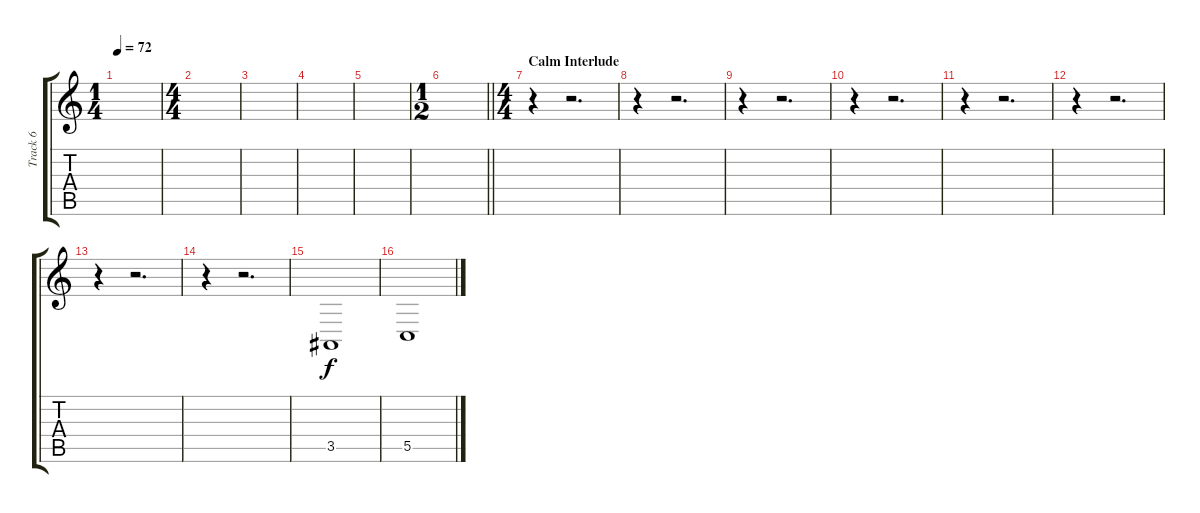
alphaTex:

\track ("Track 6" "Track 6") {instrument stringensemble1}
\staff {score tabs}
\tuning (D4 A3 F3 C3 G2 C2) {hide}
\ts (1 4)
\tempo 72
\clef g2
\ks c
|
\ts (4 4)
|
|
|
|
\ts (1 2)
\barLineRight lightlight
|
\ts (4 4)
\section ("" "Calm Interlude")
r.4 r.2{d} |
r.4 r.2{d} |
r.4 r.2{d} |
r.4 r.2{d} |
r.4 r.2{d} |
r.4 r.2{d} |
r.4 r.2{d} |
r.4 r.2{d} |
3.5.1 |
5.5.1
